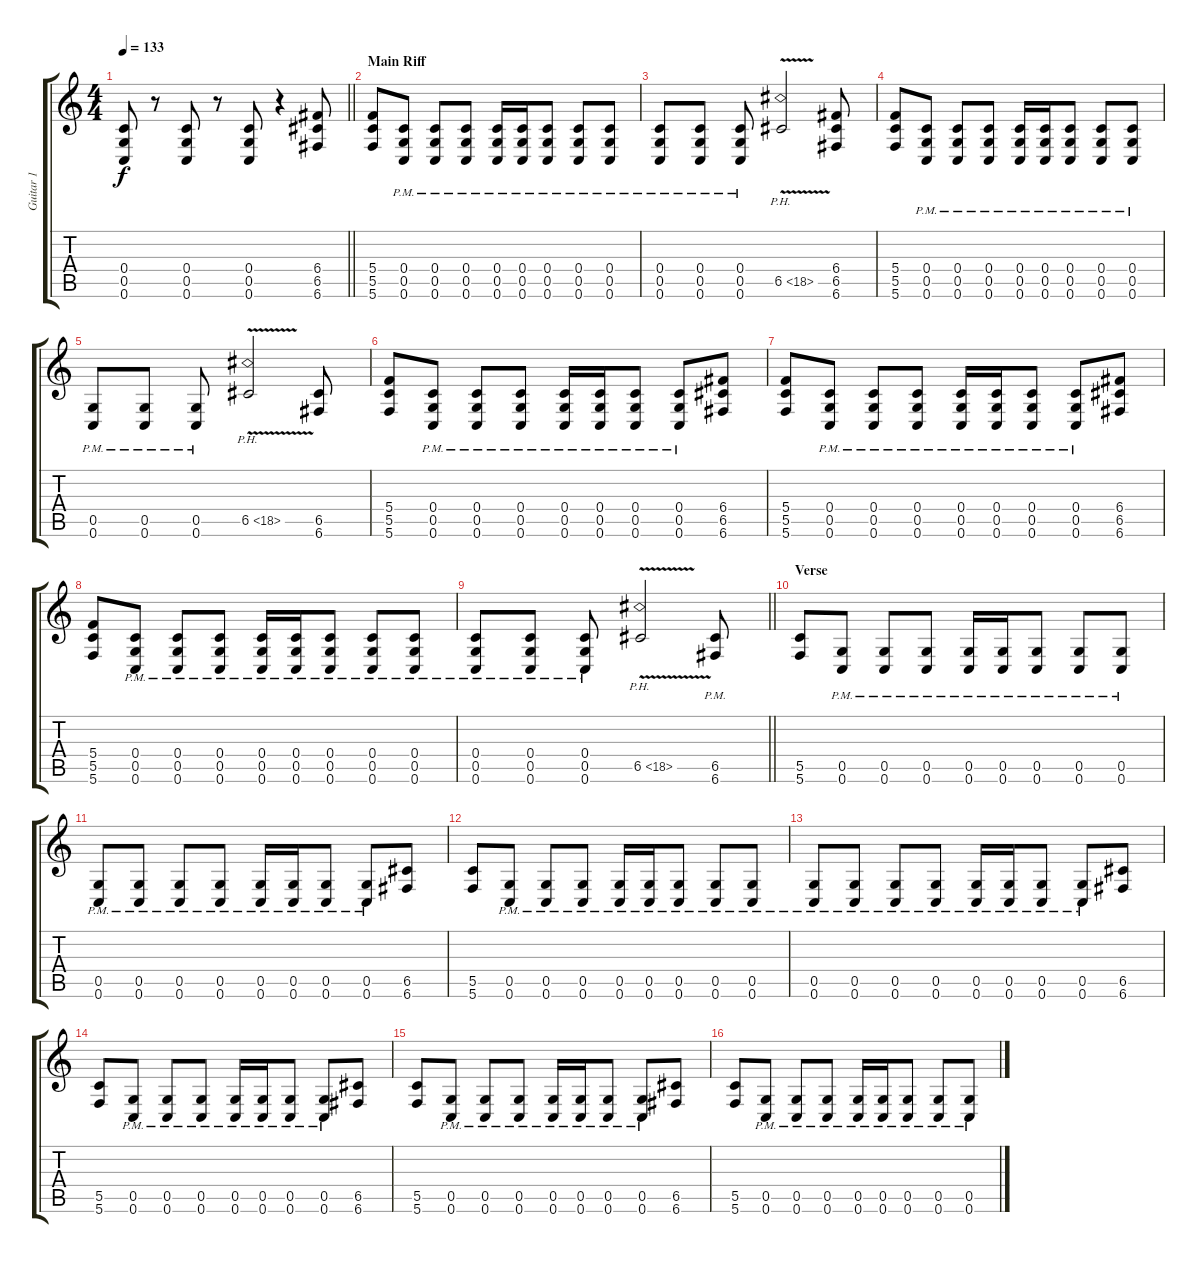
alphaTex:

\track ("Guitar 1" "Guitar 1") {instrument distortionguitar}
\staff {score tabs}
\tuning (D4 A3 F3 C3 G2 C2) {hide}
\ts (4 4)
\tempo 133
\clef g2
\barLineRight lightlight
\ks c
(0.4 0.5 0.6).8{dy f} r.8 (0.4 0.5 0.6).8 r.8 (0.4 0.5 0.6).8 r.4 (6.4 6.5 6.6).8 |
\section ("" "Main Riff")
(5.4 5.5 5.6).8 (0.4{pm} 0.5{pm} 0.6{pm}).8 (0.4{pm} 0.5{pm} 0.6{pm}).8 (0.4{pm} 0.5{pm} 0.6{pm}).8 (0.4{pm} 0.5{pm} 0.6{pm}).16 (0.4{pm} 0.5{pm} 0.6{pm}).16 (0.4{pm} 0.5{pm} 0.6{pm}).8 (0.4{pm} 0.5{pm} 0.6{pm}).8 (0.4{pm} 0.5{pm} 0.6{pm}).8 |
(0.4{pm} 0.5{pm} 0.6{pm}).8 (0.4{pm} 0.5{pm} 0.6{pm}).8 (0.4{pm} 0.5{pm} 0.6{pm}).8 6.5{ph 12 v}.2 (6.4 6.5 6.6).8 |
(5.4 5.5 5.6).8 (0.4{pm} 0.5{pm} 0.6{pm}).8 (0.4{pm} 0.5{pm} 0.6{pm}).8 (0.4{pm} 0.5{pm} 0.6{pm}).8 (0.4{pm} 0.5{pm} 0.6{pm}).16 (0.4{pm} 0.5{pm} 0.6{pm}).16 (0.4{pm} 0.5{pm} 0.6{pm}).8 (0.4{pm} 0.5{pm} 0.6{pm}).8 (0.4{pm} 0.5{pm} 0.6{pm}).8 |
(0.5{pm} 0.6{pm}).8 (0.5{pm} 0.6{pm}).8 (0.5{pm} 0.6{pm}).8 6.5{ph 12 v}.2 (6.5 6.6).8 |
(5.4 5.5 5.6).8 (0.4{pm} 0.5{pm} 0.6{pm}).8 (0.4{pm} 0.5{pm} 0.6{pm}).8 (0.4{pm} 0.5{pm} 0.6{pm}).8 (0.4{pm} 0.5{pm} 0.6{pm}).16 (0.4{pm} 0.5{pm} 0.6{pm}).16 (0.4{pm} 0.5{pm} 0.6{pm}).8 (0.4{pm} 0.5{pm} 0.6{pm}).8 (6.4 6.5 6.6).8 |
(5.4 5.5 5.6).8 (0.4{pm} 0.5{pm} 0.6{pm}).8 (0.4{pm} 0.5{pm} 0.6{pm}).8 (0.4{pm} 0.5{pm} 0.6{pm}).8 (0.4{pm} 0.5{pm} 0.6{pm}).16 (0.4{pm} 0.5{pm} 0.6{pm}).16 (0.4{pm} 0.5{pm} 0.6{pm}).8 (0.4{pm} 0.5{pm} 0.6{pm}).8 (6.4 6.5 6.6).8 |
(5.4 5.5 5.6).8 (0.4{pm} 0.5{pm} 0.6{pm}).8 (0.4{pm} 0.5{pm} 0.6{pm}).8 (0.4{pm} 0.5{pm} 0.6{pm}).8 (0.4{pm} 0.5{pm} 0.6{pm}).16 (0.4{pm} 0.5{pm} 0.6{pm}).16 (0.4{pm} 0.5{pm} 0.6{pm}).8 (0.4{pm} 0.5{pm} 0.6{pm}).8 (0.4{pm} 0.5{pm} 0.6{pm}).8 |
\barLineRight lightlight
(0.4{pm} 0.5{pm} 0.6{pm}).8 (0.4{pm} 0.5{pm} 0.6{pm}).8 (0.4{pm} 0.5{pm} 0.6{pm}).8 6.5{ph 12 v}.2 (6.5{pm} 6.6{pm}).8 |
\section ("" "Verse")
(5.5 5.6).8 (0.5{pm} 0.6{pm}).8 (0.5{pm} 0.6{pm}).8 (0.5{pm} 0.6{pm}).8 (0.5{pm} 0.6{pm}).16 (0.5{pm} 0.6{pm}).16 (0.5{pm} 0.6{pm}).8 (0.5{pm} 0.6{pm}).8 (0.5{pm} 0.6{pm}).8 |
(0.5{pm} 0.6{pm}).8 (0.5{pm} 0.6{pm}).8 (0.5{pm} 0.6{pm}).8 (0.5{pm} 0.6{pm}).8 (0.5{pm} 0.6{pm}).16 (0.5{pm} 0.6{pm}).16 (0.5{pm} 0.6{pm}).8 (0.5{pm} 0.6{pm}).8 (6.5 6.6).8 |
(5.5 5.6).8 (0.5{pm} 0.6{pm}).8 (0.5{pm} 0.6{pm}).8 (0.5{pm} 0.6{pm}).8 (0.5{pm} 0.6{pm}).16 (0.5{pm} 0.6{pm}).16 (0.5{pm} 0.6{pm}).8 (0.5{pm} 0.6{pm}).8 (0.5{pm} 0.6{pm}).8 |
(0.5{pm} 0.6{pm}).8 (0.5{pm} 0.6{pm}).8 (0.5{pm} 0.6{pm}).8 (0.5{pm} 0.6{pm}).8 (0.5{pm} 0.6{pm}).16 (0.5{pm} 0.6{pm}).16 (0.5{pm} 0.6{pm}).8 (0.5{pm} 0.6{pm}).8 (6.5 6.6).8 |
(5.5 5.6).8 (0.5{pm} 0.6{pm}).8 (0.5{pm} 0.6{pm}).8 (0.5{pm} 0.6{pm}).8 (0.5{pm} 0.6{pm}).16 (0.5{pm} 0.6{pm}).16 (0.5{pm} 0.6{pm}).8 (0.5{pm} 0.6{pm}).8 (6.5 6.6).8 |
(5.5 5.6).8 (0.5{pm} 0.6{pm}).8 (0.5{pm} 0.6{pm}).8 (0.5{pm} 0.6{pm}).8 (0.5{pm} 0.6{pm}).16 (0.5{pm} 0.6{pm}).16 (0.5{pm} 0.6{pm}).8 (0.5{pm} 0.6{pm}).8 (6.5 6.6).8 |
(5.5 5.6).8 (0.5{pm} 0.6{pm}).8 (0.5{pm} 0.6{pm}).8 (0.5{pm} 0.6{pm}).8 (0.5{pm} 0.6{pm}).16 (0.5{pm} 0.6{pm}).16 (0.5{pm} 0.6{pm}).8 (0.5{pm} 0.6{pm}).8 (0.5{pm} 0.6{pm}).8
